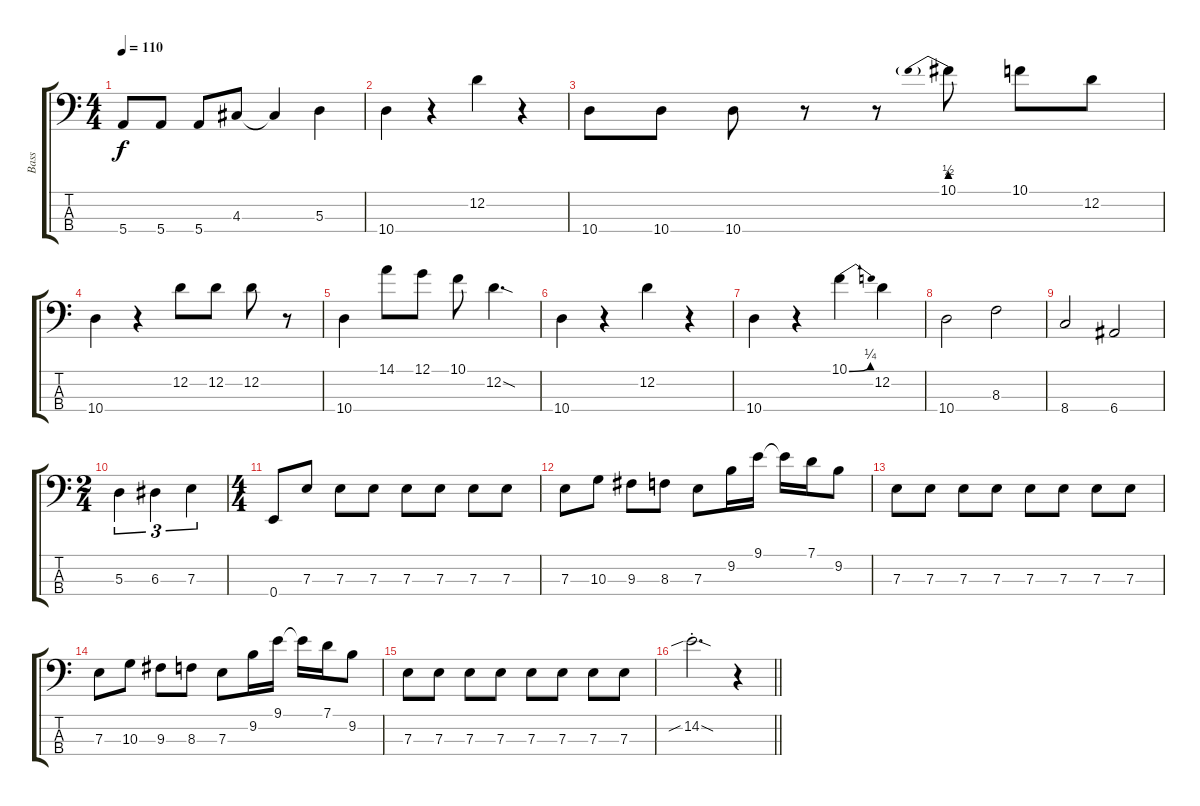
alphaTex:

\track ("Bass" "Bass") {instrument electricbassfinger}
\staff {score tabs}
\tuning (G2 D2 A1 E1) {hide}
\ts (4 4)
\tempo 110
\clef f4
\ks c
5.4.8{dy f} 5.4.8 5.4.8 4.3.8 4.3{t}.4 5.3.4 |
10.4.4 r.4 12.2.4 r.4 |
10.4.8 10.4.8 10.4.8 r.8 r.8 10.1{be (prebend 0 2 60 2)}.8 10.1.8 12.2.8 |
10.4.4 r.4 12.2.8 12.2.8 12.2.8 r.8 |
10.4.4 14.1.8 12.1.8 10.1.8 12.2{sod}.4{d} |
10.4.4 r.4 12.2.4 r.4 |
10.4.4 r.4 10.1{be (bend 0 0 60 1)}.4 12.2.4 |
10.4.2 8.3.2 |
8.4.2 6.4.2 |
\ts (2 4)
5.3.4{tu (3 2)} 6.3.4{tu (3 2)} 7.3.4{tu (3 2)} |
\ts (4 4)
0.4.8 7.3.8 7.3.8 7.3.8 7.3.8 7.3.8 7.3.8 7.3.8 |
7.3.8 10.3.8 9.3.8 8.3.8 7.3.8 9.2.16 9.1.16 9.1{t}.16 7.1.16 9.2.8 |
7.3.8 7.3.8 7.3.8 7.3.8 7.3.8 7.3.8 7.3.8 7.3.8 |
7.3.8 10.3.8 9.3.8 8.3.8 7.3.8 9.2.16 9.1.16 9.1{t}.16 7.1.16 9.2.8 |
7.3.8 7.3.8 7.3.8 7.3.8 7.3.8 7.3.8 7.3.8 7.3.8 |
\barLineRight lightlight
14.2{sib sod st}.2{d} r.4
